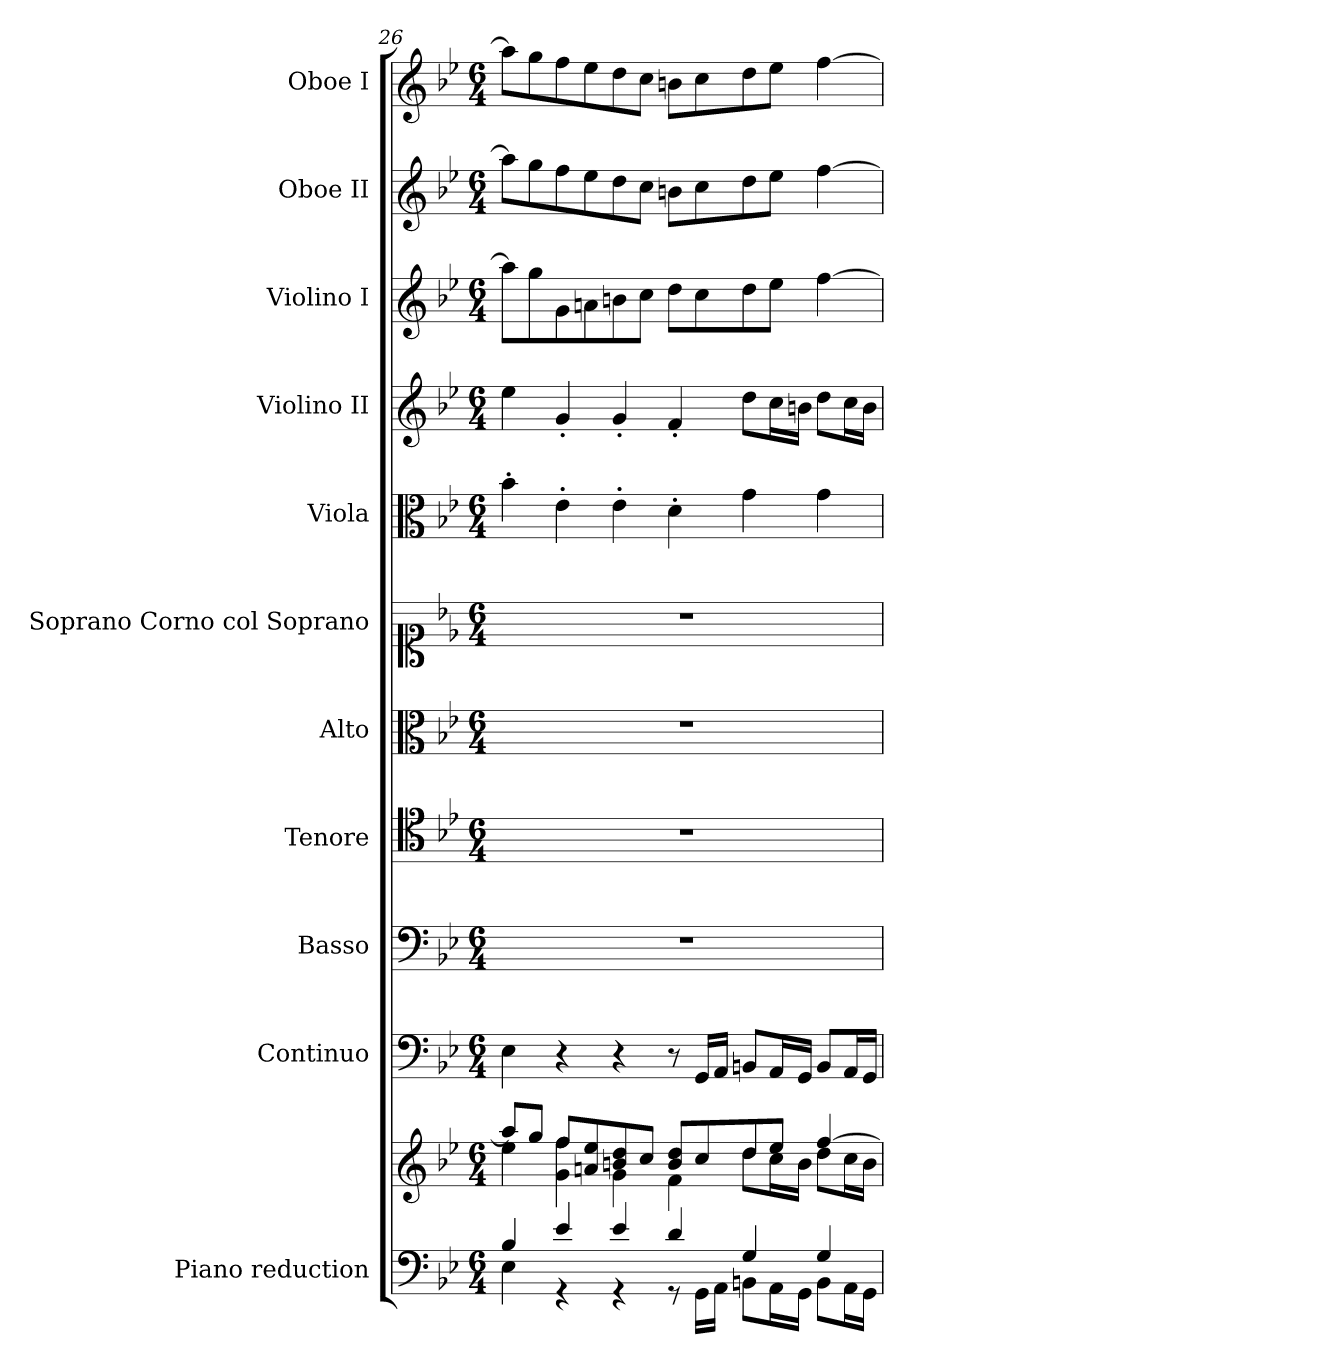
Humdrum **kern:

**kern	**kern	**kern	**kern	**kern	**kern	**kern	**kern	**kern	**kern	**kern	**kern
*part11	*part11	*part10	*part9	*part8	*part7	*part6	*part5	*part4	*part3	*part2	*part1
*staff12	*staff11	*staff10	*staff9	*staff8	*staff7	*staff6	*staff5	*staff4	*staff3	*staff2	*staff1
*I"Piano reduction	*	*I"Continuo	*I"Basso	*I"Tenore	*I"Alto	*I"Soprano Corno col Soprano	*I"Viola	*I"Violino II	*I"Violino I	*I"Oboe II	*I"Oboe I
*I'Pno	*	*	*	*	*	*	*I'Vla	*I'Vln	*I'Vln	*I'Ob	*I'Ob
*clefF4	*clefG2	*clefF4	*clefF4	*clefC4	*clefC3	*clefC1	*clefC3	*clefG2	*clefG2	*clefG2	*clefG2
*k[b-e-]	*k[b-e-]	*k[b-e-]	*k[b-e-]	*k[b-e-]	*k[b-e-]	*k[b-e-]	*k[b-e-]	*k[b-e-]	*k[b-e-]	*k[b-e-]	*k[b-e-]
*M6/4	*M6/4	*M6/4	*M6/4	*M6/4	*M6/4	*M6/4	*M6/4	*M6/4	*M6/4	*M6/4	*M6/4
=26	=26	=26	=26	=26	=26	=26	=26	=26	=26	=26	=26
*^	*^	*	*	*	*	*	*	*	*	*	*
4B-/	4E-\	8aa-/L]	4ee-\	4E-\	1.r	1.r	1.r	1.r	4b-'\	4ee-\	8aa-\L]	8aa-\L]	8aa-\L]
.	.	8gg/J	.	.	.	.	.	.	.	.	8gg\	8gg\	8gg\
4e-/	4r	8ff/L	4g\ 4ff\	4r	.	.	.	.	4e-'\	4g'/	8g\	8ff\	8ff\
.	.	8an/ 8ee-/	.	.	.	.	.	.	.	.	8an\	8ee-\	8ee-\
4e-/	4r	8bn/ 8dd/	4g\	4r	.	.	.	.	4e-'\	4g'/	8bn\	8dd\	8dd\
.	.	8cc/J	.	.	.	.	.	.	.	.	8cc\J	8cc\J	8cc\J
4d/	8r	8b/ 8dd/L	4f\	8r	.	.	.	.	4d'\	4f'/	8dd\L	8bn\L	8bn\L
.	16GG\LL	8cc/	.	16GG/LL	.	.	.	.	.	.	8cc\	8cc\	8cc\
.	16AA\JJ	.	.	16AA/JJ	.	.	.	.	.	.	.	.	.
4G/	8BBn\L	8dd/	8dd\L	8BBn/L	.	.	.	.	4g\	8dd\L	8dd\	8dd\	8dd\
.	16AA\L	8ee-/J	16cc\L	16AA/L	.	.	.	.	.	16cc\L	8ee-\J	8ee-\J	8ee-\J
.	16GG\JJ	.	16b\JJ	16GG/JJ	.	.	.	.	.	16bn\JJ	.	.	.
4G/	8BB\L	[4ff/	8dd\L	8BB/L	.	.	.	.	4g\	8dd\L	[4ff\	[4ff\	[4ff\
.	16AA\L	.	16cc\L	16AA/L	.	.	.	.	.	16cc\L	.	.	.
.	16GG\JJ	.	16b\JJ	16GG/JJ	.	.	.	.	.	16b\JJ	.	.	.
*v	*v	*	*	*	*	*	*	*	*	*	*	*	*
*	*v	*v	*	*	*	*	*	*	*	*	*	*
=	=	=	=	=	=	=	=	=	=	=	=
*-	*-	*-	*-	*-	*-	*-	*-	*-	*-	*-	*-
